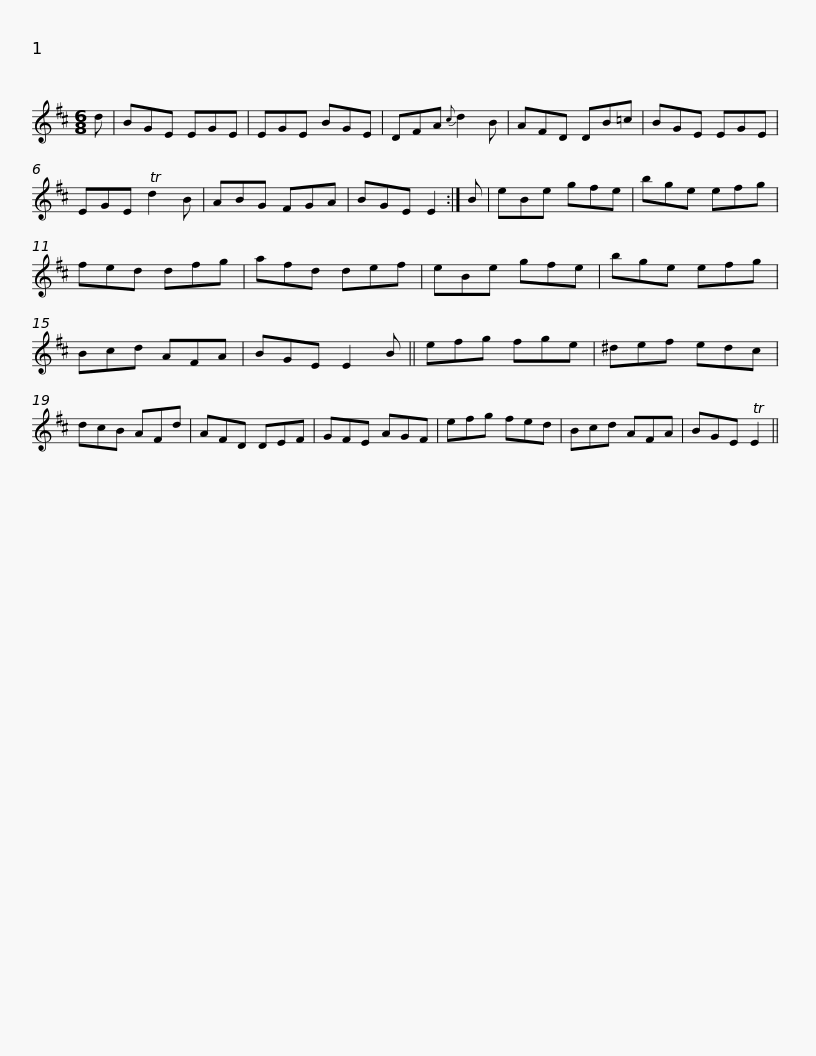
X:1
L:1/8
M:6/8
I:linebreak $
K:D
V:1 treble
V:1
 d | BGE EGE | EGE BGE | DFA{c} d2 B | AFD DB=c | %5
 BGE EGE | EGE Td2 B | ABG FGA |$ BGE E2 :| B | %10
 eBe gfe | bge efg | fed dfg | afd def | eBe gfe | %15
 bge efg |$ Bcd AFA | BGE E2 B || efg fge | ^def edc | %20
 dcB AFd | AFD DEF | GFE AGF |$ efg fed | Bcd AFA | %25
 BGE TE2 || %26
